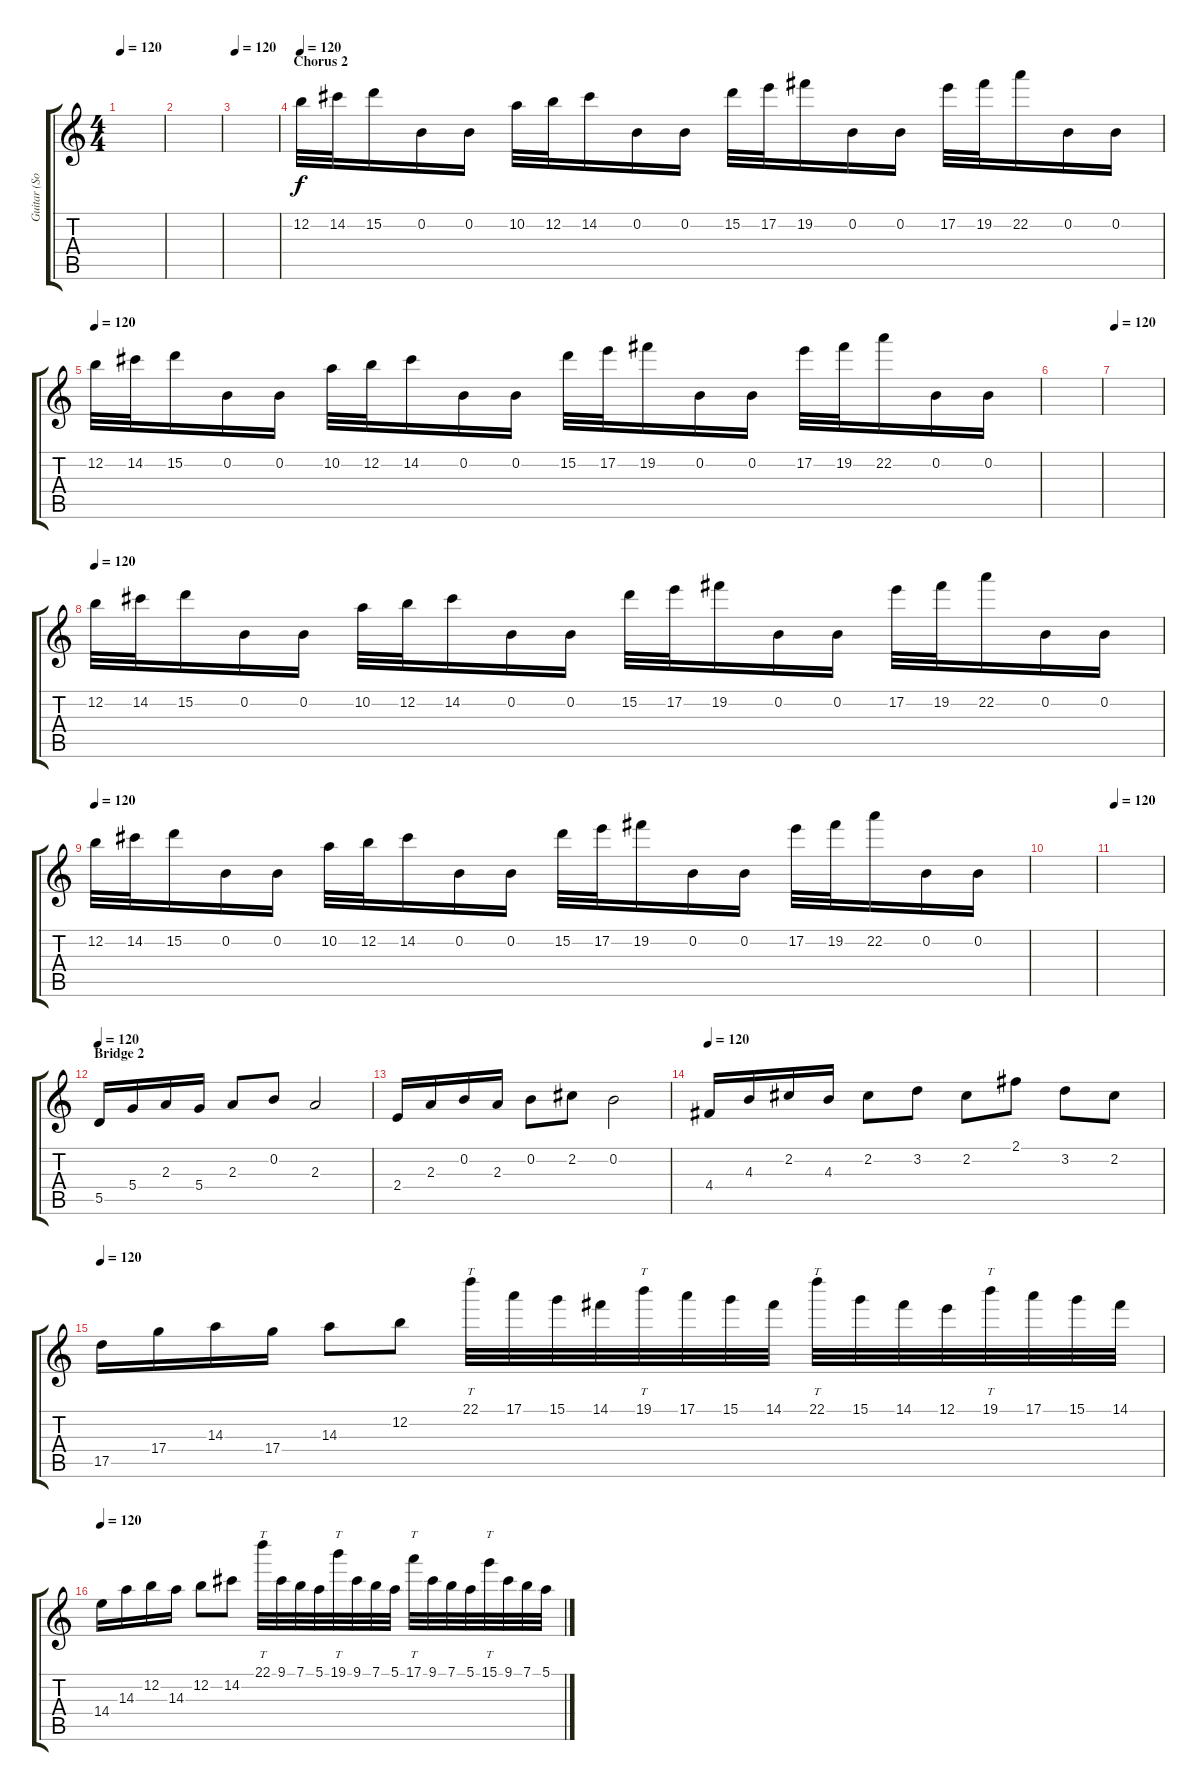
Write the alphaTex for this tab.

\track ("Guitar (Solo)" "Guitar (So") {instrument overdrivenguitar}
\staff {score tabs}
\tuning (E4 B3 G3 D3 A2 E2) {hide}
\ts (4 4)
\tempo 120
\clef g2
\ks c
|
|
\tempo 120
|
\section ("" "Chorus 2")
\tempo 120
12.2.32 14.2.32 15.2.16 0.2.16 0.2.16 10.2.32 12.2.32 14.2.16 0.2.16 0.2.16 15.2.32 17.2.32 19.2.16 0.2.16 0.2.16 17.2.32 19.2.32 22.2.16 0.2.16 0.2.16 |
\tempo 120
12.2.32 14.2.32 15.2.16 0.2.16 0.2.16 10.2.32 12.2.32 14.2.16 0.2.16 0.2.16 15.2.32 17.2.32 19.2.16 0.2.16 0.2.16 17.2.32 19.2.32 22.2.16 0.2.16 0.2.16 |
|
\tempo 120
|
\tempo 120
12.2.32 14.2.32 15.2.16 0.2.16 0.2.16 10.2.32 12.2.32 14.2.16 0.2.16 0.2.16 15.2.32 17.2.32 19.2.16 0.2.16 0.2.16 17.2.32 19.2.32 22.2.16 0.2.16 0.2.16 |
\tempo 120
12.2.32 14.2.32 15.2.16 0.2.16 0.2.16 10.2.32 12.2.32 14.2.16 0.2.16 0.2.16 15.2.32 17.2.32 19.2.16 0.2.16 0.2.16 17.2.32 19.2.32 22.2.16 0.2.16 0.2.16 |
|
\tempo 120
|
\section ("" "Bridge 2")
\tempo 120
5.5.16{volume 16 instrument overdrivenguitar} 5.4.16 2.3.16 5.4.16 2.3.8 0.2.8 2.3.2 |
2.4.16 2.3.16 0.2.16 2.3.16 0.2.8 2.2.8 0.2.2 |
\tempo 120
4.4.16 4.3.16 2.2.16 4.3.16 2.2.8 3.2.8 2.2.8 2.1.8 3.2.8 2.2.8 |
\tempo 120
17.5.16{volume 16 instrument overdrivenguitar} 17.4.16 14.3.16 17.4.16 14.3.8 12.2.8 22.1.32{tt} 17.1.32 15.1.32 14.1.32 19.1.32{tt} 17.1.32 15.1.32 14.1.32 22.1.32{tt} 15.1.32 14.1.32 12.1.32 19.1.32{tt} 17.1.32 15.1.32 14.1.32 |
\tempo 120
14.4.16{volume 16 instrument overdrivenguitar} 14.3.16 12.2.16 14.3.16 12.2.8 14.2.8 22.1.32{tt} 9.1.32 7.1.32 5.1.32 19.1.32{tt} 9.1.32 7.1.32 5.1.32 17.1.32{tt} 9.1.32 7.1.32 5.1.32 15.1.32{tt} 9.1.32 7.1.32 5.1.32
